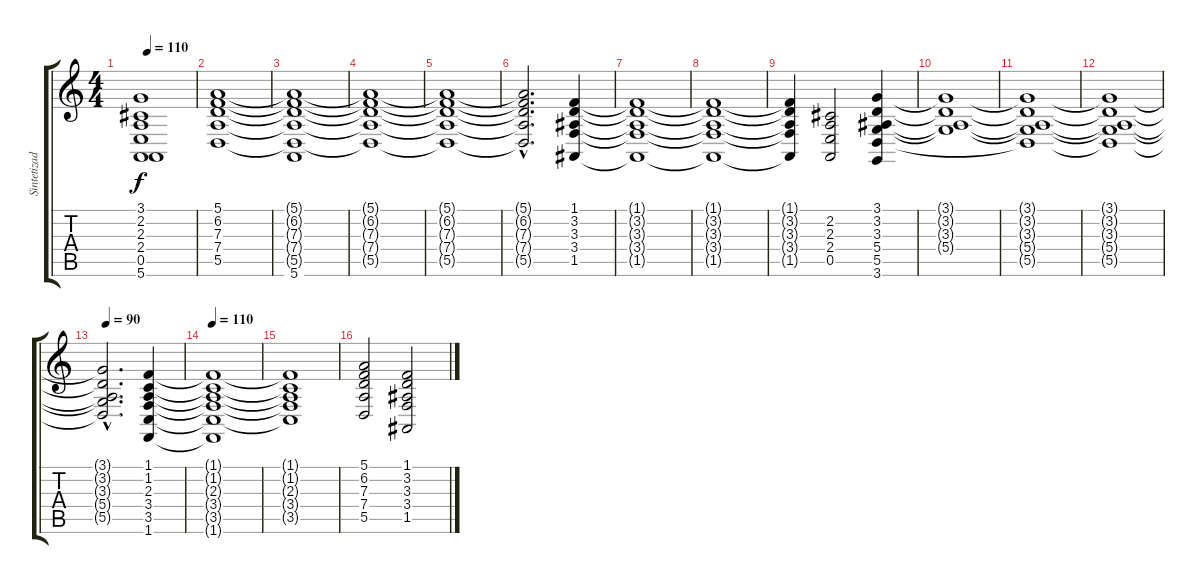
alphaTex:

\track ("Sintetizador" "Sintetizad") {instrument synthstrings2}
\staff {score tabs}
\tuning (E4 B3 G3 D3 A2 E2) {hide}
\ts (4 4)
\tempo 110
\clef g2
\ks c
(3.1{t} 2.2{t} 2.3{t} 2.4{t} 0.5{t} 5.6).1{dy f} |
(5.1 6.2 7.3 7.4 5.5).1 |
(5.1{t} 6.2{t} 7.3{t} 7.4{t} 5.5{t} 5.6).1 |
(5.1{t} 6.2{t} 7.3{t} 7.4{t} 5.5{t}).1 |
(5.1{t} 6.2{t} 7.3{t} 7.4{t} 5.5{t}).1 |
(5.1{hac t} 6.2{hac t} 7.3{hac t} 7.4{hac t} 5.5{hac t}).2{d} (1.1 3.2 3.3 3.4 1.5).4 |
(1.1{t} 3.2{t} 3.3{t} 3.4{t} 1.5{t}).1 |
(1.1{t} 3.2{t} 3.3{t} 3.4{t} 1.5{t}).1 |
(1.1{t} 3.2{t} 3.3{t} 3.4{t} 1.5{t}).4 (2.2 2.3 2.4 0.5).2 (3.1 3.2 3.3 5.4 5.5 3.6).4 |
(3.1{t} 3.2{t} 3.3{t} 5.4{t}).1 |
(3.1{t} 3.2{t} 3.3{t} 5.4{t} 5.5{t}).1 |
(3.1{t} 3.2{t} 3.3{t} 5.4{t} 5.5{t}).1 |
\tempo 90
(3.1{hac t} 3.2{hac t} 3.3{hac t} 5.4{hac t} 5.5{hac t}).2{d} (1.1 1.2 2.3 3.4 3.5 1.6).4 |
\tempo 110
(1.1{t} 1.2{t} 2.3{t} 3.4{t} 3.5{t} 1.6{t}).1 |
(1.1{t} 1.2{t} 2.3{t} 3.4{t} 3.5{t}).1 |
(5.1 6.2 7.3 7.4 5.5).2 (1.1 3.2 3.3 3.4 1.5).2
